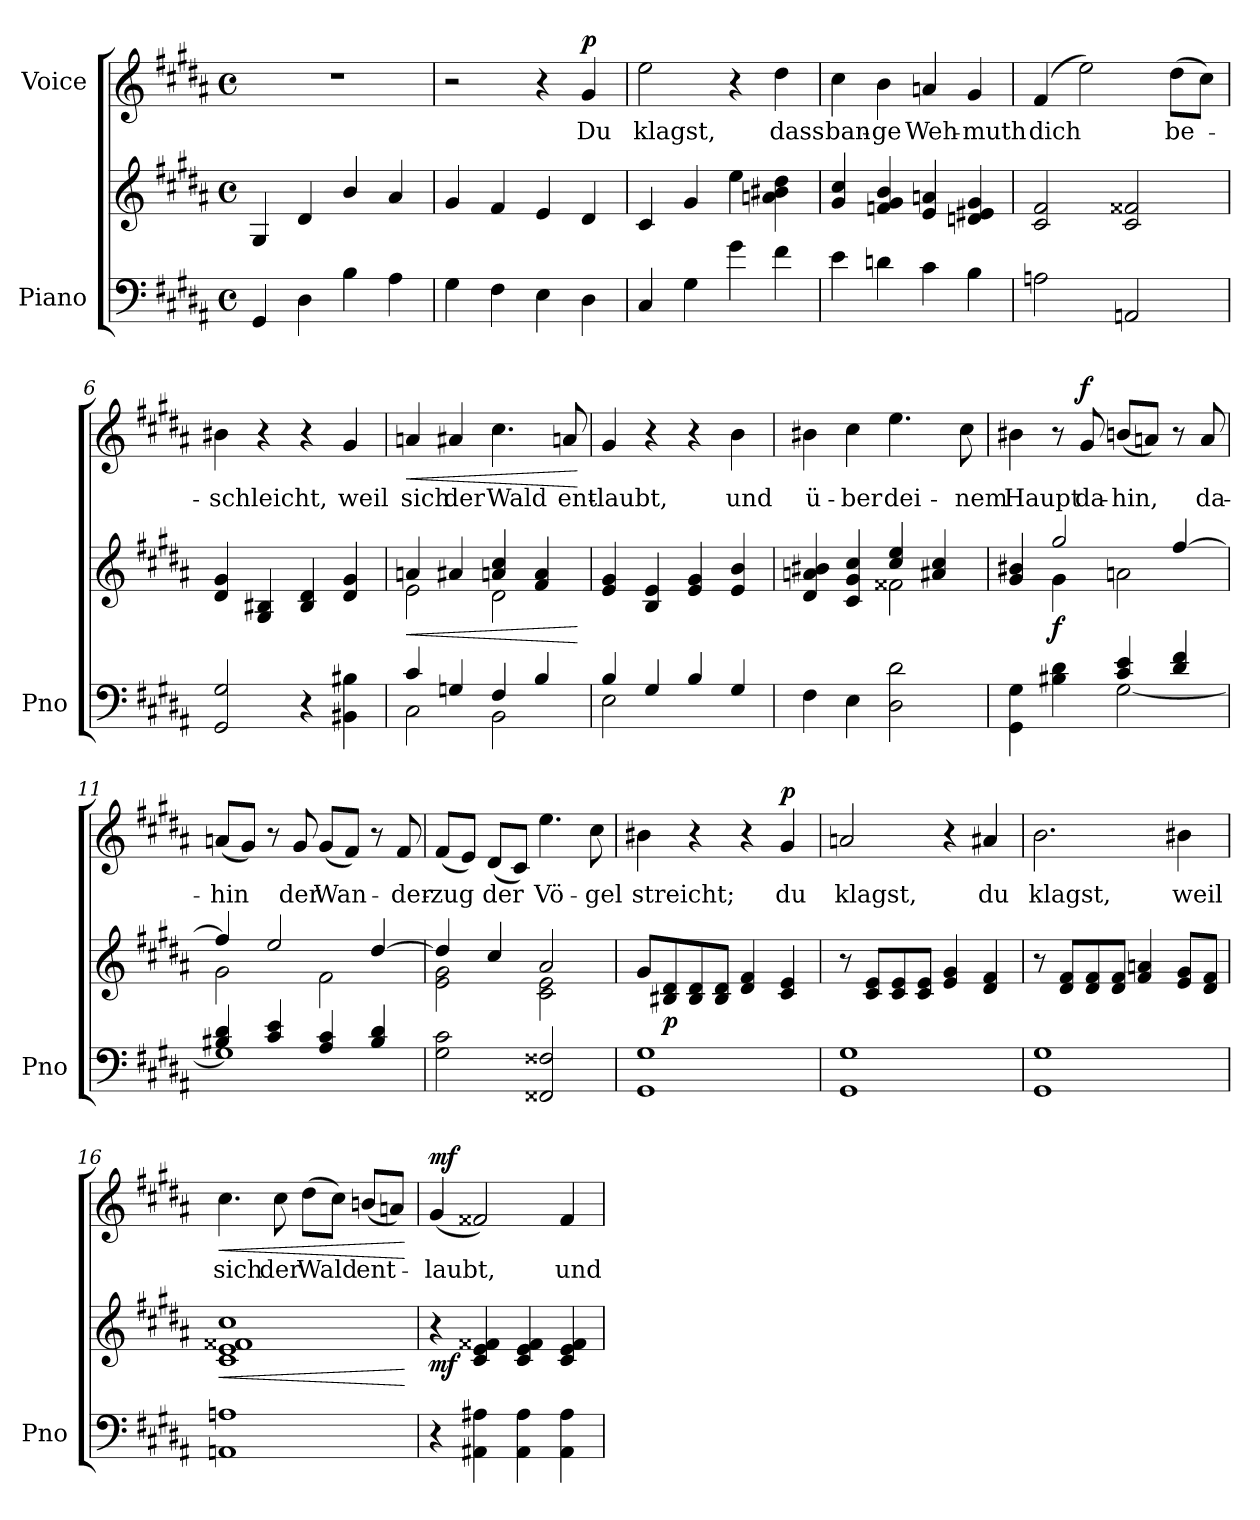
**kern	**kern	**dynam	**kern	**text	**dynam
*part2	*part2	*part2	*part1	*part1	*part1
*staff3	*staff2	*staff2/3	*staff1	*staff1	*staff1
*I"Piano	*	*	*I"Voice	*	*
*I'Pno	*	*	*	*	*
*clefF4	*clefG2	*	*clefG2	*	*
*k[f#c#g#d#a#]	*k[f#c#g#d#a#]	*	*k[f#c#g#d#a#]	*	*
*M4/4	*M4/4	*	*M4/4	*	*
*met(c)	*met(c)	*	*met(c)	*	*
*MM100	*MM100	*	*MM100	*	*
=1	=1	=1	=1	=1	=1
!	!	!LO:DY:b	!	!	!
4GG#/	4G#/	other-dynamics	1r	.	.
4D#\	4d#/	.	.	.	.
4B\	4b/	.	.	.	.
4A#\	4a#/	.	.	.	.
=2	=2	=2	=2	=2	=2
4G#\	4g#/	.	2r	.	.
4F#\	4f#/	.	.	.	.
4E\	4e/	.	4r	.	.
!	!	!	!	!	!LO:DY:a
4D#\	4d#/	.	4g#/	Du	p
=3	=3	=3	=3	=3	=3
4C#/	4c#/	.	2ee\	klagst,	.
4G#\	4g#/	.	.	.	.
4g#\	4ee\	.	4r	.	.
4f#\	4an\ 4b#X\ 4dd#\	.	4dd#\	dass	.
=4	=4	=4	=4	=4	=4
4e\	4g#/ 4cc#/	.	4cc#\	ban-	.
4dn\	4fn/ 4g#/ 4b/	.	4b\	-ge	.
4c#\	4e/ 4an/	.	4an/	Weh-	.
4B\	4dn/ 4e#X/ 4g#/	.	4g#/	-muth	.
!!LO:LB:g=z
=5	=5	=5	=5	=5	=5
2An\	2c#/ 2f#/	.	(4f#/	dich	.
.	.	.	2ee\)	.	.
2AAn/	2c#/ 2f##X/	.	.	.	.
.	.	.	(8dd#\L	be-	.
.	.	.	8cc#\J)	.	.
=6	=6	=6	=6	=6	=6
2GG#/ 2G#/	4d#/ 4g#/	.	4b#X\	-schleicht,	.
.	4G#/ 4B#X/	.	4r	.	.
4r	4B#/ 4d#/	.	4r	.	.
4BB#X\ 4B#X\	4d#/ 4g#/	.	4g#/	weil	.
=7	=7	=7	=7	=7	=7
*^	*	*	*	*	*
!	!	!	!LO:HP:b	!	!	!LO:HP:b
*	*	*^	*	*	*	*
4c#/	2C#\	4an/	2e\	<	4an/	sich	<
4Gn/	.	4a#X/	.	.	4a#X/	der	.
4F#/	2BB\	4an/ 4cc#/	2d#\	.	4.cc#\	Wald	.
4B/	.	4f#/ 4a/	.	.	.	.	.
.	.	.	.	.	8an/	ent-	.
*v	*v	*	*	*	*	*	*
*	*v	*v	*	*	*	*
.	.	[	.	.	[
=8	=8	=8	=8	=8	=8
*^	*	*	*	*	*
4B/	2E\	4e/ 4g#/	.	4g#/	-laubt,	.
4G#/	.	4B/ 4e/	.	4r	.	.
4B/	2ryy	4e/ 4g#/	.	4r	.	.
4G#/	.	4e/ 4b/	.	4b\	und	.
*v	*v	*	*	*	*	*
=9	=9	=9	=9	=9	=9
*	*^	*	*	*	*
4F#\	4d#/ 4an/ 4b#X/	2ryy	.	4b#X\	ü-	.
4E\	4c#/ 4g#/ 4cc#/	.	.	4cc#\	-ber	.
2D#\ 2d#\	4cc#/ 4ee/	2f##X\	.	4.ee\	dei-	.
.	4a#X/ 4cc#/	.	.	.	.	.
.	.	.	.	8cc#\	-nem	.
!!LO:LB:g=z
=10	=10	=10	=10	=10	=10	=10
*^	*	*	*	*	*	*
2rFyy	4GG#\ 4G#\	4g#/ 4b#X/	4rgyy	.	4b#X\	Haupt	.
!	!	!	!	!LO:DY:b	!	!	!
.	4B#X\ 4d#\	2gg#/	4g#\	f	8r	.	.
!	!	!	!	!	!	!	!LO:DY:a
.	.	.	.	.	8g#/	da-	f
4c#/ 4e/	[2G#\	.	2an\	.	(8bn/L	-hin,	.
.	.	.	.	.	8an/J)	.	.
4d#/ 4f#/	.	[4ff#/	.	.	8r	.	.
.	.	.	.	.	8a/	da-	.
=11	=11	=11	=11	=11	=11	=11	=11
4B#X/ 4d#/	1G#]	4ff#/]	2g#\	.	(8an/L	-hin	.
.	.	.	.	.	8g#/J)	.	.
4c#/ 4e/	.	2ee/	.	.	8r	.	.
.	.	.	.	.	8g#/	der	.
4A#/ 4c#/	.	.	2f#\	.	(8g#/L	Wan-	.
.	.	.	.	.	8f#/J)	.	.
4B#/ 4d#/	.	[4dd#/	.	.	8r	.	.
.	.	.	.	.	8f#/	-der-	.
*v	*v	*	*	*	*	*	*
=12	=12	=12	=12	=12	=12	=12
2G#\ 2c#\	4dd#/]	2e\ 2g#\	.	(8f#/L	-zug	.
.	.	.	.	8e/J)	.	.
.	4cc#/	.	.	(8d#/L	der	.
.	.	.	.	8c#/J)	.	.
2FF##X/ 2F##X/	2a#/	2c#\ 2e\	.	4.ee\	Vö-	.
.	.	.	.	8cc#\	-gel	.
*	*v	*v	*	*	*	*
=13	=13	=13	=13	=13	=13
1GG# 1G#	8g#/L	.	4b#X\	streicht;	.
!	!	!LO:DY:b	!	!	!
.	8B#X/ 8d#/	p	.	.	.
.	8B#/ 8d#/	.	4r	.	.
.	8B#/ 8d#/J	.	.	.	.
.	4d#/ 4f#/	.	4r	.	.
!	!	!	!	!	!LO:DY:a
.	4c#/ 4e/	.	4g#/	du	p
!!LO:PB:g=z
=14	=14	=14	=14	=14	=14
1GG# 1G#	8r	.	2an/	klagst,	.
.	8c#/ 8e/L	.	.	.	.
.	8c#/ 8e/	.	.	.	.
.	8c#/ 8e/J	.	.	.	.
.	4e/ 4g#/	.	4r	.	.
.	4d#/ 4f#/	.	4a#X/	du	.
=15	=15	=15	=15	=15	=15
1GG# 1G#	8r	.	2.b\	klagst,	.
.	8d#/ 8f#/L	.	.	.	.
.	8d#/ 8f#/	.	.	.	.
.	8d#/ 8f#/J	.	.	.	.
.	4f#/ 4an/	.	.	.	.
.	8e/ 8g#/L	.	4b#X\	weil	.
.	8d#/ 8f#/J	.	.	.	.
=16	=16	=16	=16	=16	=16
!	!	!LO:HP:b	!	!	!LO:HP:b
1AAn 1An	1c# 1e 1f##X 1cc#	<	4.cc#\	sich	<
.	.	.	8cc#\	der	.
.	.	.	(8dd#\L	Wald	.
.	.	.	8cc#\J)	.	.
.	.	.	(8bn/L	ent-	.
.	.	.	8an/J)	.	.
.	.	[	.	.	[
=17	=17	=17	=17	=17	=17
!	!	!LO:DY:b	!	!	!LO:DY:a
4r	4r	mf	(4g#/	-laubt,	mf
4AA#X\ 4A#X\	4c#/ 4e/ 4f##X/	.	2f##X/)	.	.
4AA#\ 4A#\	4c#/ 4e/ 4f##/	.	.	.	.
4AA#\ 4A#\	4c#/ 4e/ 4f##/	.	4f##/	und	.
=	=	=	=	=	=
*-	*-	*-	*-	*-	*-
